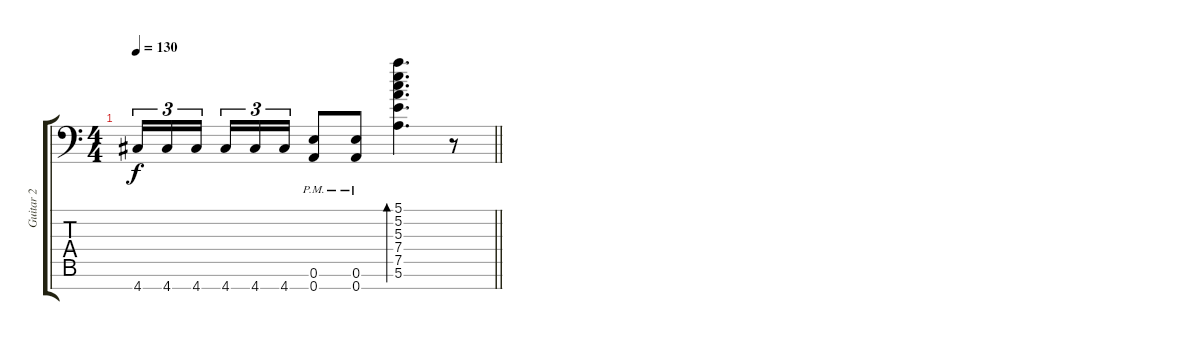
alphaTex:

\track ("Guitar 2" "Guitar 2") {instrument overdrivenguitar}
\staff {score tabs}
\tuning (E4 B3 G3 D3 A2 E2 A1) {hide}
\ts (4 4)
\tempo 130
\clef f4
\barLineRight lightlight
\ks c
4.7.16{tu (3 2) dy f} 4.7.16{tu (3 2)} 4.7.16{tu (3 2) beam splitsecondary} 4.7.16{tu (3 2)} 4.7.16{tu (3 2)} 4.7.16{tu (3 2)} (0.6{pm} 0.7{pm}).8 (0.6{pm} 0.7{pm}).8 (5.1 5.2 5.3 7.4 7.5 5.6).4{d bd 60} r.8
